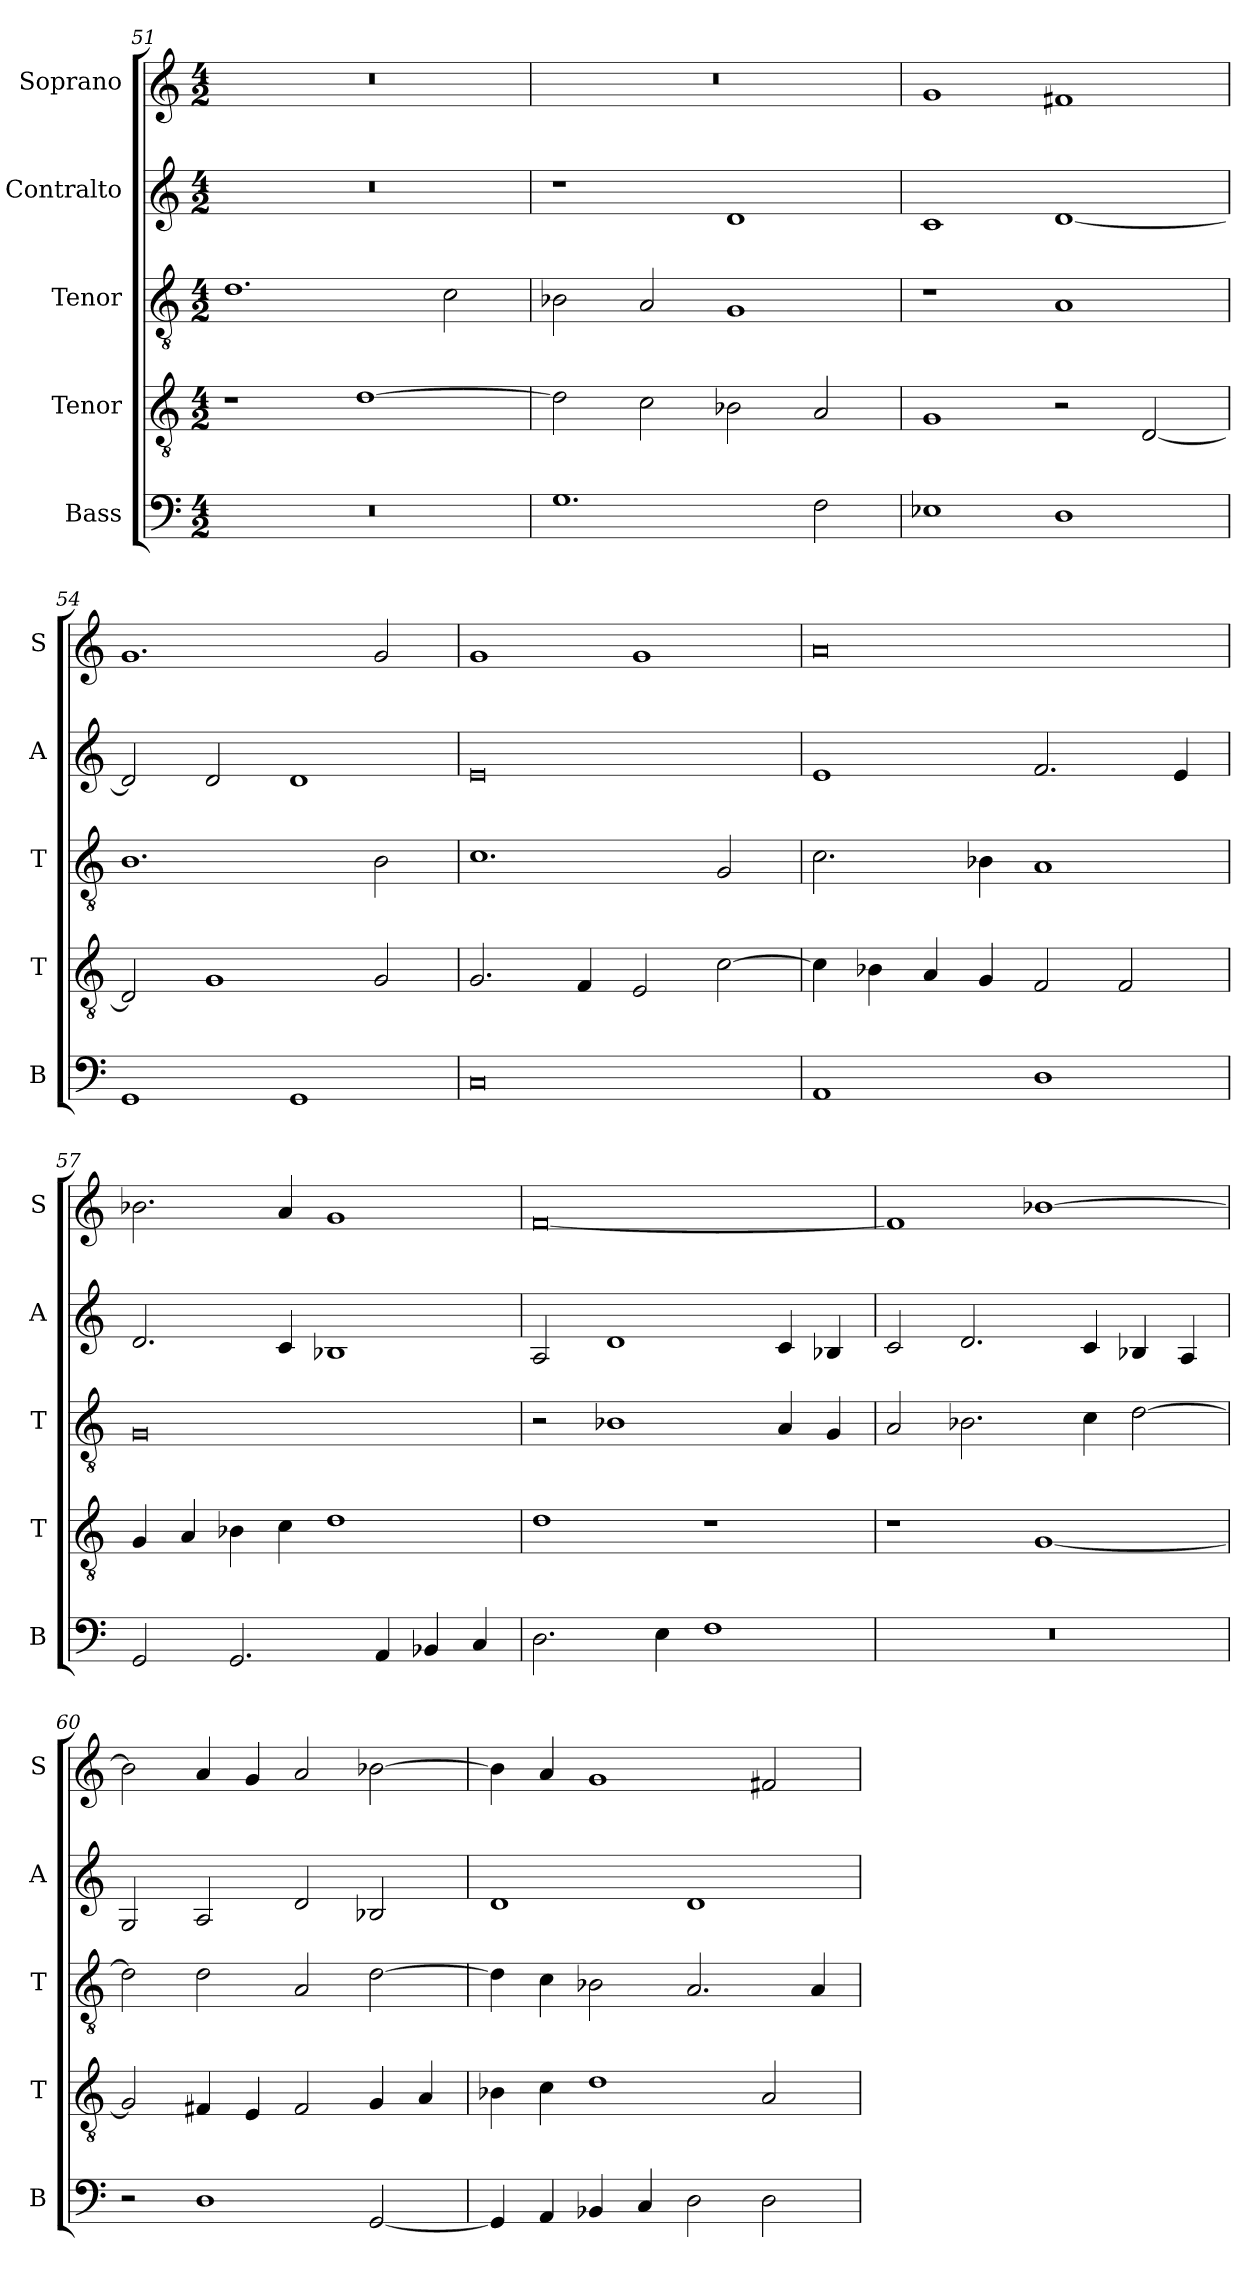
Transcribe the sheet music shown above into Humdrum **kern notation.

**kern	**kern	**kern	**kern	**kern
*part5	*part4	*part3	*part2	*part1
*staff5	*staff4	*staff3	*staff2	*staff1
*I"Bass	*I"Tenor	*I"Tenor	*I"Contralto	*I"Soprano
*I'B	*I'T	*I'T	*I'A	*I'S
*clefF4	*clefGv2	*clefGv2	*clefG2	*clefG2
*k[]	*k[]	*k[]	*k[]	*k[]
*M4/2	*M4/2	*M4/2	*M4/2	*M4/2
=51	=51	=51	=51	=51
0r	1r	1.d	0r	0r
.	[1d	.	.	.
.	.	2c	.	.
=52	=52	=52	=52	=52
1.G	2d]	2B-X	1r	0r
.	2c	2A	.	.
.	2B-X	1G	1d	.
2F	2A	.	.	.
=53	=53	=53	=53	=53
1E-X	1G	1r	1c	1g
1D	2r	1A	[1d	1f#X
.	[2D	.	.	.
=54	=54	=54	=54	=54
1GG	2D]	1.B	2d]	1.g
.	1G	.	2d	.
1GG	.	.	1d	.
.	2G	2B	.	2g
=55	=55	=55	=55	=55
0C	2.G	1.c	0e	1g
.	4F	.	.	.
.	2E	.	.	1g
.	[2c	2G	.	.
=56	=56	=56	=56	=56
1AA	4c]	2.c	1e	0a
.	4B-X	.	.	.
.	4A	.	.	.
.	4G	4B-X	.	.
1D	2F	1A	2.f	.
.	2F	.	.	.
.	.	.	4e	.
=57	=57	=57	=57	=57
2GG	4G	0G	2.d	2.b-X
.	4A	.	.	.
2.GG	4B-X	.	.	.
.	4c	.	4c	4a
.	1d	.	1B-X	1g
4AA	.	.	.	.
4BB-X	.	.	.	.
4C	.	.	.	.
=58	=58	=58	=58	=58
2.D	1d	2r	2A	[0f
.	.	1B-X	1d	.
4E	.	.	.	.
1F	1r	.	.	.
.	.	4A	4c	.
.	.	4G	4B-X	.
=59	=59	=59	=59	=59
0r	1r	2A	2c	1f]
.	.	2.B-X	2.d	.
.	[1G	.	.	[1b-X
.	.	4c	4c	.
.	.	[2d	4B-X	.
.	.	.	4A	.
=60	=60	=60	=60	=60
2r	2G]	2d]	2G	2b-]
1D	4F#X	2d	2A	4a
.	4E	.	.	4g
.	2F#	2A	2d	2a
[2GG	4G	[2d	2B-X	[2b-X
.	4A	.	.	.
=61	=61	=61	=61	=61
4GG]	4B-X	4d]	1d	4b-]
4AA	4c	4c	.	4a
4BB-X	1d	2B-X	.	1g
4C	.	.	.	.
2D	.	2.A	1d	.
2D	2A	.	.	2f#X
.	.	4A	.	.
=	=	=	=	=
*-	*-	*-	*-	*-
